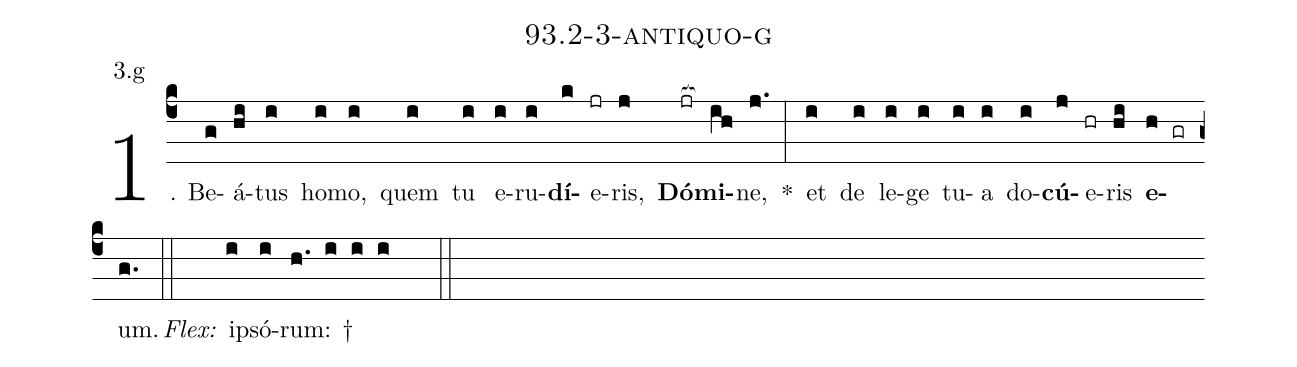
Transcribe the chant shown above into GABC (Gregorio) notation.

name: 93.2-3-antiquo-g;
annotation: 3.g;
%%
(c4)1. Be(g)á(hi)tus(i) ho(i)mo,(i) quem(i) tu(i) e(i)ru(i)<b>dí</b>(k)e(jr)ris,(j) <b>Dó</b>(jr[ocb:1{])<b>mi</b>(ih[ocb:0}])ne,(j.) *(:) et(i) de(i) le(i)ge(i) tu(i)a(i) do(i)<b>cú</b>(j)e(hr)ris(hi) <b>e</b>(h gr)um.(g.) (::)
<i>Flex:</i>()  ip(i)só(i)rum: †(h. i i i  ::)

%E(i) u(i) o(j) u(hi) a(h) e.(g.) (::)
